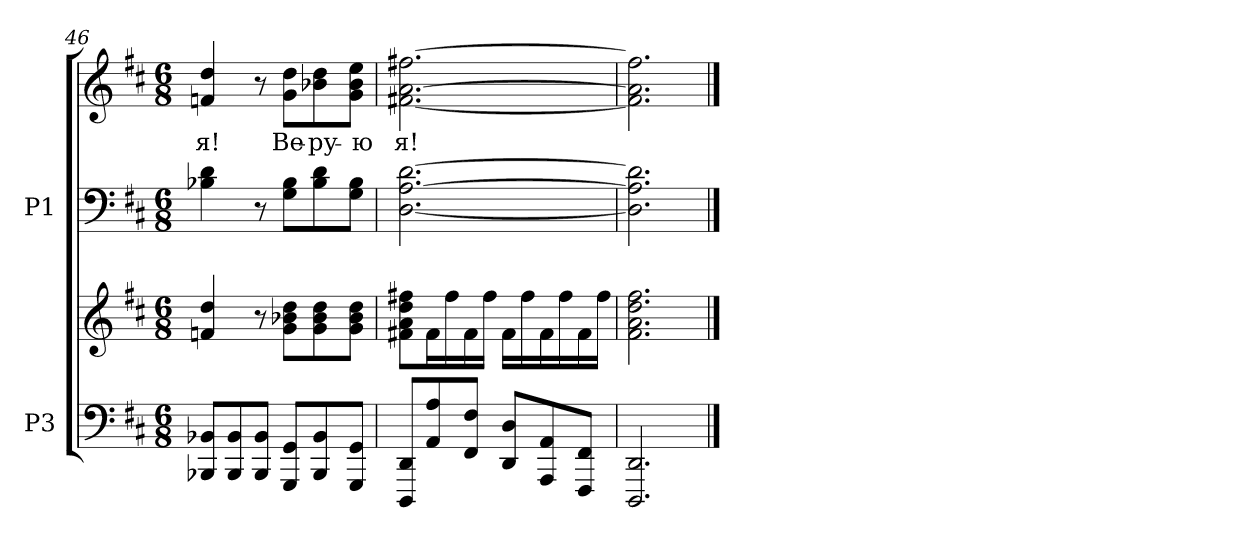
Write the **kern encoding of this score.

**kern	**kern	**kern	**kern	**text
*part2	*part2	*part1	*part1	*part1
*staff4	*staff3	*staff2	*staff1	*staff1
*I"P3	*	*I"P1	*	*
*clefF4	*clefG2	*clefF4	*clefG2	*
*k[f#c#]	*k[f#c#]	*k[f#c#]	*k[f#c#]	*
*b:	*b:	*b:	*b:	*
*M6/8	*M6/8	*M6/8	*M6/8	*
=46	=46	=46	=46	=46
!	!	!	!	!LO:LY:b:color=#000000
8BBB-Xi/ 8BB-XiL	4fni/ 4ddi	4B-Xi\ 4di	4fni/ 4ddi	я!
8BBB-i/ 8BB-i	.	.	.	.
8BBB-i/ 8BB-iJ	8r	8r	8r	.
!	!	!	!	!LO:LY:b:color=#000000
8GGGi/ 8GGiL	8gi\ 8b-Xi 8ddiL	8Gi\ 8B-i\L	8gi\ 8ddi\L	Ве-
!	!	!	!	!LO:LY:b:color=#000000
8BBB-i/ 8BB-i	8gi\ 8b-i 8ddi	8B-i\ 8di\	8b-Xi\ 8ddi\	-ру-
!	!	!	!	!LO:LY:b:color=#000000
8GGGi/ 8GGiJ	8gi\ 8b-i 8ddiJ	8Gi\ 8B-i\J	8gi\ 8b-i\ 8eei\J	-ю
=47	=47	=47	=47	=47
!	!	!	!	!LO:LY:b:color=#000000
8DDDi/ 8DDiL	8f#Xi\ 8ai 8ddi 8ff#XiL	[<2.Di\ [>2.Ai [>2.di	[<2.f#Xi\ [>2.ai [>2.ff#Xi	я!
8AAi/ 8Ai	16f#i\L	.	.	.
.	16ff#i\	.	.	.
8FF#i/ 8F#iJ	16f#i\	.	.	.
.	16ff#i\JJ	.	.	.
8DDi/ 8DiL	16f#i\LL	.	.	.
.	16ff#i\	.	.	.
8AAAi/ 8AAi	16f#i\	.	.	.
.	16ff#i\	.	.	.
8FFF#i/ 8FF#iJ	16f#i\	.	.	.
.	16ff#i\JJ	.	.	.
=48	=48	=48	=48	=48
2.DDDi/ 2.DDi	2.f#i\ 2.ai 2.ddi 2.ff#i	2.Di\] 2.Ai] 2.di]	2.f#i\] 2.ai] 2.ff#i]	.
==	==	==	==	==
*-	*-	*-	*-	*-
